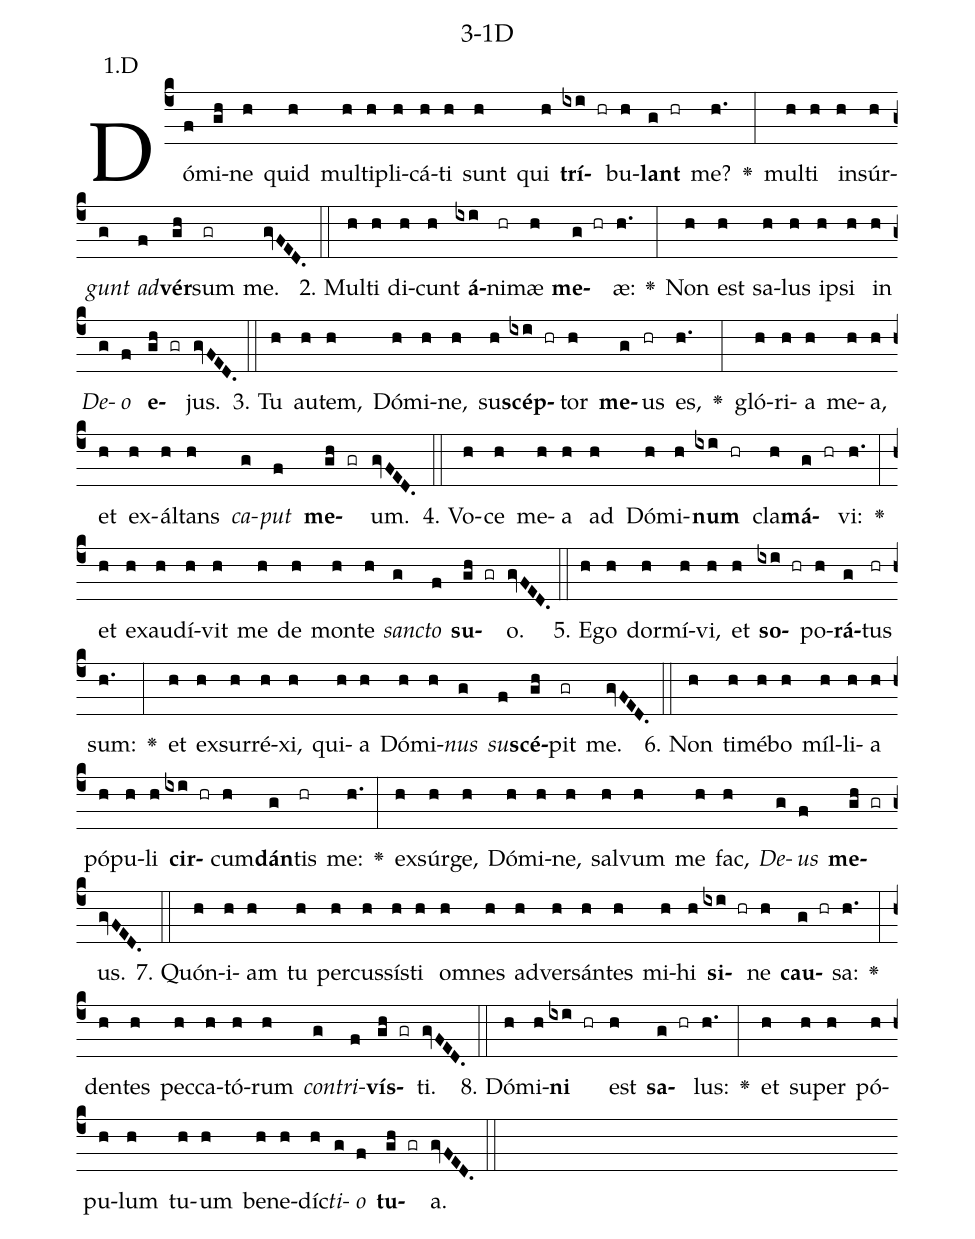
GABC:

name: 3-1D;
annotation: 1.D;
%%
(c4)Dó(f)mi(gh)ne(h) quid(h) mul(h)ti(h)pli(h)cá(h)ti(h) sunt(h) qui(h) <b>trí</b>(ixi hr)bu(h)<b>lant</b>(g hr) me?(h.) <v>\greheightstar</v>(:) mul(h)ti(h) in(h)súr(h)<i>gunt</i>(g) <i>ad</i>(f)<b>vér</b>(gh)sum(gr) me.(gvFED.) (::)
2. Mul(h)ti(h) di(h)cunt(h) <b>á</b>(ixi)ni(hr)mæ(h) <b>me</b>(g hr)æ:(h.) <v>\greheightstar</v>(:) Non(h) est(h) sa(h)lus(h) ip(h)si(h) in(h) <i>De</i>(g)<i>o</i>(f) <b>e</b>(gh gr)jus.(gvFED.) (::)
3. Tu(h) au(h)tem,(h) Dó(h)mi(h)ne,(h) su(h)<b>scép</b>(ixi hr)tor(h) <b>me</b>(g)us(hr) es,(h.) <v>\greheightstar</v>(:) gló(h)ri(h)a(h) me(h)a,(h) et(h) ex(h)ál(h)tans(h) <i>ca</i>(g)<i>put</i>(f) <b>me</b>(gh gr)um.(gvFED.) (::)
4. Vo(h)ce(h) me(h)a(h) ad(h) Dó(h)mi(h)<b>num</b>(ixi hr) cla(h)<b>má</b>(g hr)vi:(h.) <v>\greheightstar</v>(:) et(h) ex(h)au(h)dí(h)vit(h) me(h) de(h) mon(h)te(h) <i>sanc</i>(g)<i>to</i>(f) <b>su</b>(gh gr)o.(gvFED.) (::)
5. E(h)go(h) dor(h)mí(h)vi,(h) et(h) <b>so</b>(ixi hr)po(h)<b>rá</b>(g)tus(hr) sum:(h.) <v>\greheightstar</v>(:) et(h) ex(h)sur(h)ré(h)xi,(h) qui(h)a(h) Dó(h)mi(h)<i>nus</i>(g) <i>su</i>(f)<b>scé</b>(gh)pit(gr) me.(gvFED.) (::)
6. Non(h) ti(h)mé(h)bo(h) míl(h)li(h)a(h) pó(h)pu(h)li(h) <b>cir</b>(ixi hr)cum(h)<b>dán</b>(g)tis(hr) me:(h.) <v>\greheightstar</v>(:) ex(h)súr(h)ge,(h) Dó(h)mi(h)ne,(h) sal(h)vum(h) me(h) fac,(h) <i>De</i>(g)<i>us</i>(f) <b>me</b>(gh gr)us.(gvFED.) (::)
7. Quón(h)i(h)am(h) tu(h) per(h)cus(h)sís(h)ti(h) om(h)nes(h) ad(h)ver(h)sán(h)tes(h) mi(h)hi(h) <b>si</b>(ixi hr)ne(h) <b>cau</b>(g hr)sa:(h.) <v>\greheightstar</v>(:) den(h)tes(h) pec(h)ca(h)tó(h)rum(h) <i>con</i>(g)<i>tri</i>(f)<b>vís</b>(gh gr)ti.(gvFED.) (::)
8. Dó(h)mi(h)<b>ni</b>(ixi hr) est(h) <b>sa</b>(g hr)lus:(h.) <v>\greheightstar</v>(:) et(h) su(h)per(h) pó(h)pu(h)lum(h) tu(h)um(h) be(h)ne(h)díc(h)<i>ti</i>(g)<i>o</i>(f) <b>tu</b>(gh gr)a.(gvFED.) (::)
